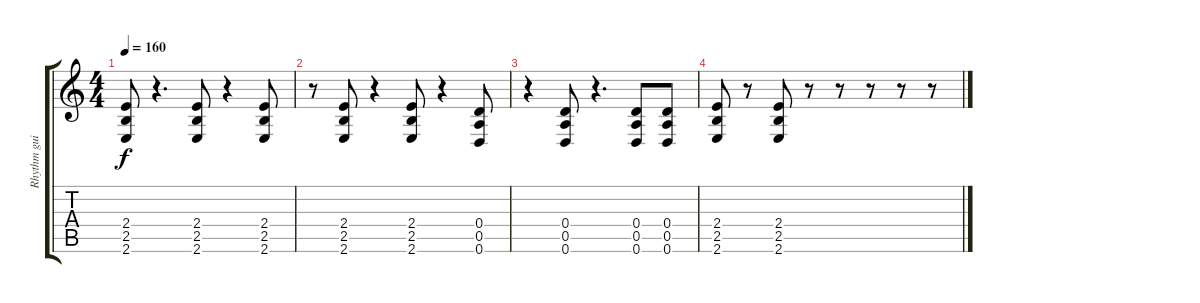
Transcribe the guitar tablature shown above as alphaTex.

\track ("Rhythm guitar" "Rhythm gui") {instrument acousticguitarsteel}
\staff {score tabs}
\tuning (E4 B3 G3 D3 A2 D2) {hide}
\ts (4 4)
\tempo 160
\clef g2
\ks c
(2.4 2.5 2.6).8{dy f} r.4{d} (2.4 2.5 2.6).8 r.4 (2.4 2.5 2.6).8 |
r.8 (2.4 2.5 2.6).8 r.4 (2.4 2.5 2.6).8 r.4 (0.4 0.5 0.6).8 |
r.4 (0.4 0.5 0.6).8 r.4{d} (0.4 0.5 0.6).8 (0.4 0.5 0.6).8 |
(2.4 2.5 2.6).8 r.8 (2.4 2.5 2.6).8 r.8 r.8 r.8 r.8 r.8
